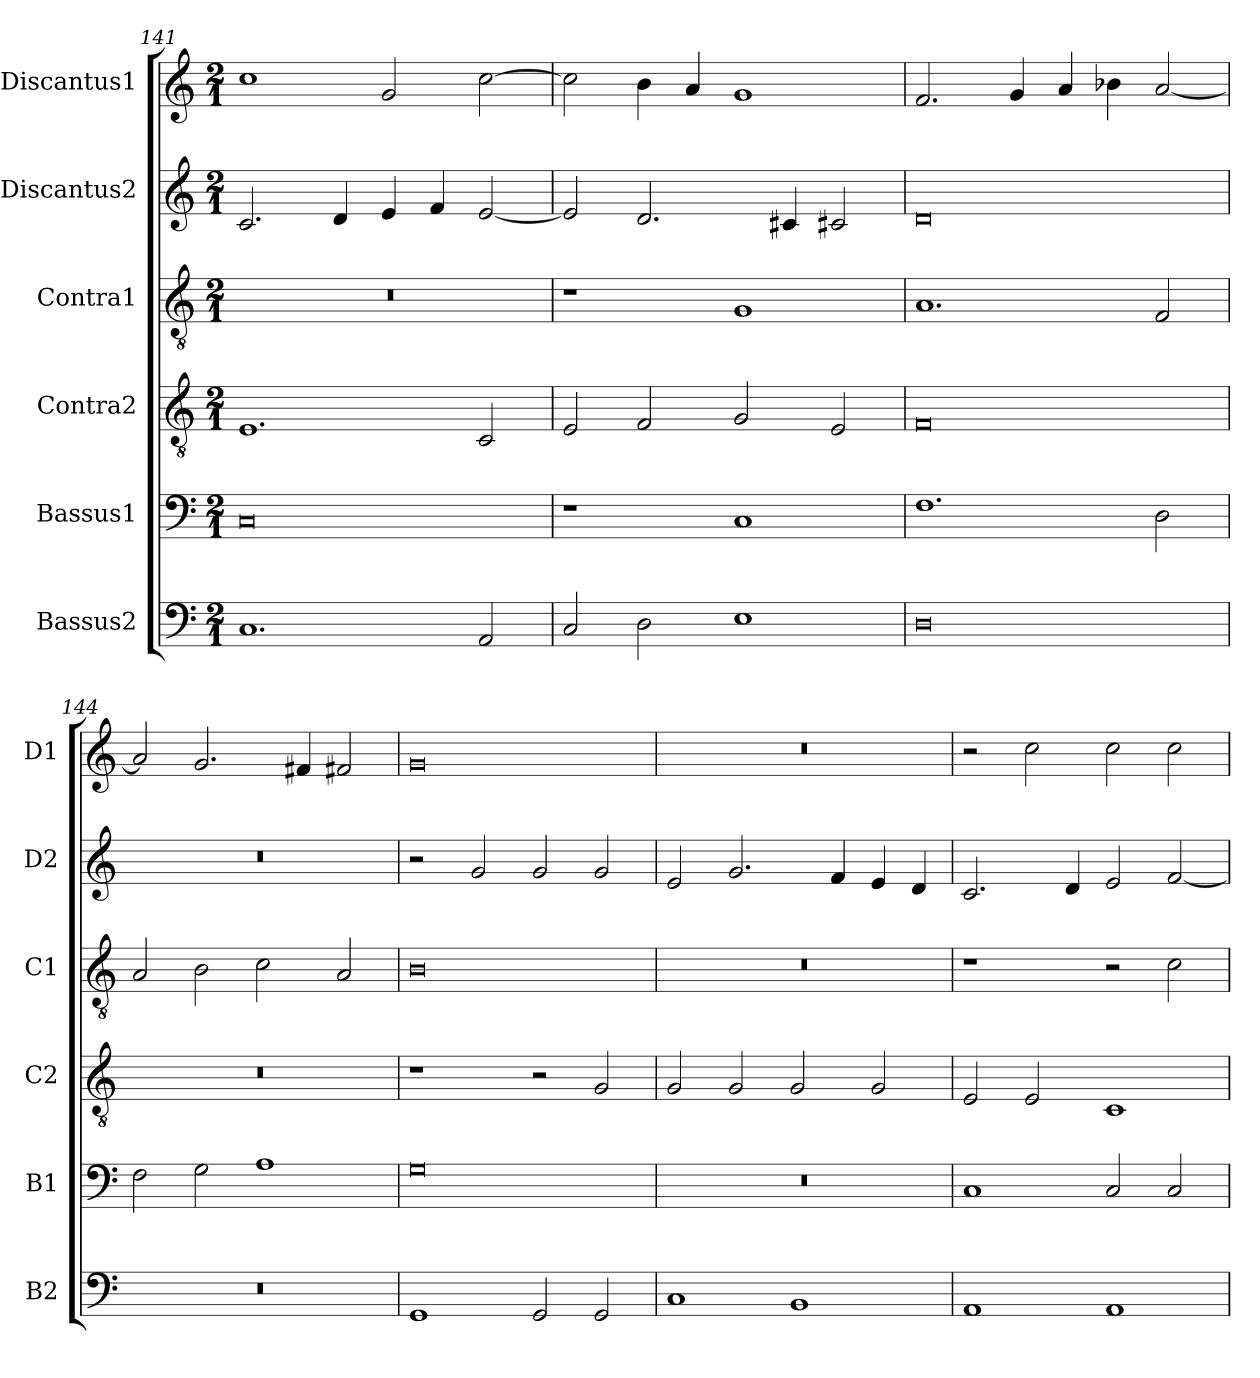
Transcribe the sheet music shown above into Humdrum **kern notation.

**kern	**kern	**kern	**kern	**kern	**kern
*part6	*part5	*part4	*part3	*part2	*part1
*staff6	*staff5	*staff4	*staff3	*staff2	*staff1
*I"Bassus2	*I"Bassus1	*I"Contra2	*I"Contra1	*I"Discantus2	*I"Discantus1
*I'B2	*I'B1	*I'C2	*I'C1	*I'D2	*I'D1
*clefF4	*clefF4	*clefGv2	*clefGv2	*clefG2	*clefG2
*k[]	*k[]	*k[]	*k[]	*k[]	*k[]
*M2/1	*M2/1	*M2/1	*M2/1	*M2/1	*M2/1
=141	=141	=141	=141	=141	=141
1.C	0C	1.E	0r	2.c/	1cc
.	.	.	.	4d/	.
.	.	.	.	4e/	2g/
.	.	.	.	4f/	.
2AA/	.	2C/	.	[2e/	[2cc\
=142	=142	=142	=142	=142	=142
2C/	1r	2E/	1r	2e/]	2cc\]
2D\	.	2F/	.	2.d/	4b\
.	.	.	.	.	4a/
1E	1C	2G/	1G	.	1g
.	.	.	.	4c#X/	.
.	.	2E/	.	2c#X/	.
=143	=143	=143	=143	=143	=143
0D	1.F	0F	1.A	0d	2.f/
.	.	.	.	.	4g/
.	.	.	.	.	4a/
.	.	.	.	.	4b-X\
.	2D\	.	2F/	.	[2a/
=144	=144	=144	=144	=144	=144
0r	2F\	0r	2A/	0r	2a/]
.	2G\	.	2B\	.	2.g/
.	1A	.	2c\	.	.
.	.	.	.	.	4f#X/
.	.	.	2A/	.	2f#X/
=145	=145	=145	=145	=145	=145
1GG	0G	1r	0B	2r	0g
.	.	.	.	2g/	.
2GG/	.	2r	.	2g/	.
2GG/	.	2G/	.	2g/	.
=146	=146	=146	=146	=146	=146
1C	0r	2G/	0r	2e/	0r
.	.	2G/	.	2.g/	.
1BB	.	2G/	.	.	.
.	.	.	.	4f/	.
.	.	2G/	.	4e/	.
.	.	.	.	4d/	.
=147	=147	=147	=147	=147	=147
1AA	1C	2E/	1r	2.c/	2r
.	.	2E/	.	.	2cc\
.	.	.	.	4d/	.
1AA	2C/	1C	2r	2e/	2cc\
.	2C/	.	2c\	[2f/	2cc\
=	=	=	=	=	=
*-	*-	*-	*-	*-	*-
